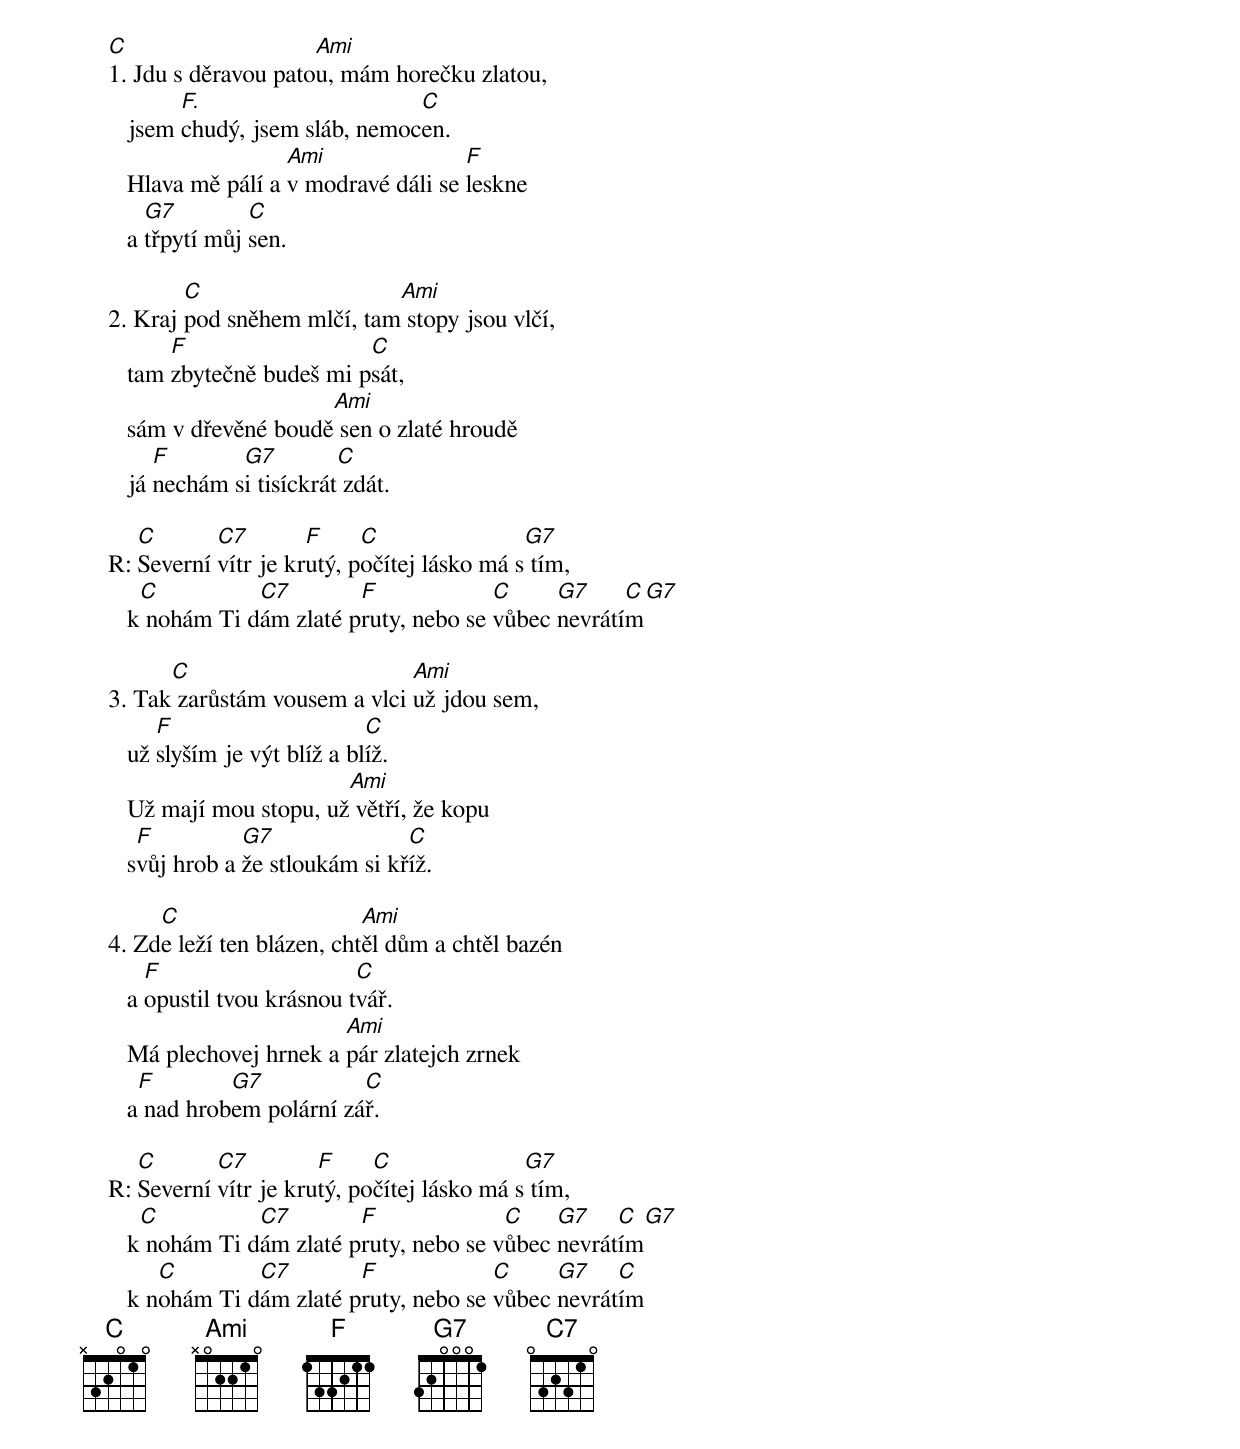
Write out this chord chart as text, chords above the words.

    C                    Ami
    1. Jdu s děravou patou, mám horečku zlatou,
            F.                     C
       jsem chudý, jsem sláb, nemocen.
                       Ami               F
       Hlava mě pálí a v modravé dáli se leskne
         G7         C
       a třpytí můj sen.

            C                   Ami
    2. Kraj pod sněhem mlčí, tam stopy jsou vlčí,
           F                  C
       tam zbytečně budeš mi psát,
                          Ami
       sám v dřevěné boudě sen o zlaté hroudě
          F       G7         C
       já nechám si tisíckrát zdát.

       C       C7        F     C                G7
    R: Severní vítr je krutý, počítej lásko má s tím,
        C          C7        F             C     G7     C G7
       k nohám Ti dám zlaté pruty, nebo se vůbec nevrátím

          C                       Ami
    3. Tak zarůstám vousem a vlci už jdou sem,
          F                      C
       už slyším je výt blíž a blíž.
                            Ami
       Už mají mou stopu, už větří, že kopu
        F          G7               C
       svůj hrob a že stloukám si kříž.

         C                     Ami
    4. Zde leží ten blázen, chtěl dům a chtěl bazén
         F                     C
       a opustil tvou krásnou tvář.
                            Ami
       Má plechovej hrnek a pár zlatejch zrnek
        F        G7           C
       a nad hrobem polární zář.

       C       C7         F     C               G7
    R: Severní vítr je krutý, počítej lásko má s tím,
        C          C7        F              C    G7    C G7
       k nohám Ti dám zlaté pruty, nebo se vůbec nevrátím
          C        C7        F             C     G7    C
       k nohám Ti dám zlaté pruty, nebo se vůbec nevrátím
